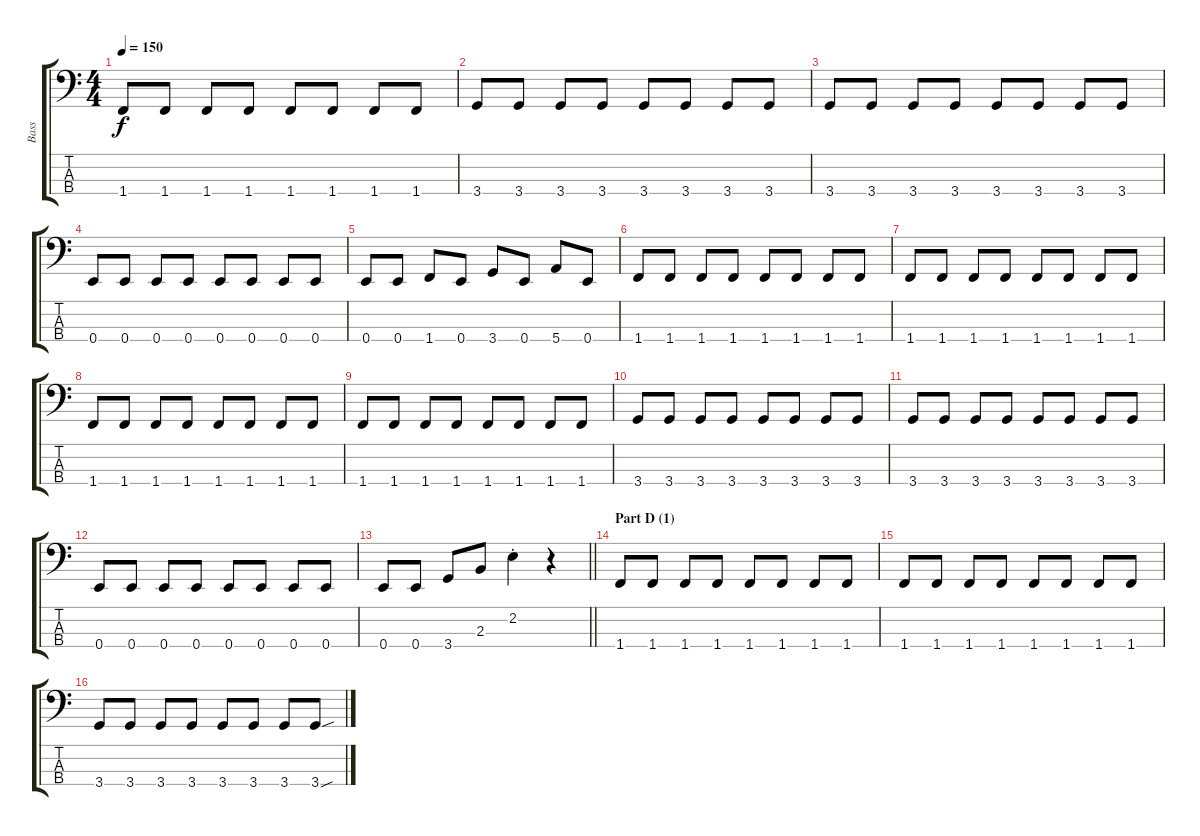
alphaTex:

\track ("Bass" "Bass") {instrument electricbasspick}
\staff {score tabs}
\tuning (G2 D2 A1 E1) {hide}
\ts (4 4)
\tempo 150
\clef f4
\ks c
1.4.8{dy f} 1.4.8 1.4.8 1.4.8 1.4.8 1.4.8 1.4.8 1.4.8 |
3.4.8 3.4.8 3.4.8 3.4.8 3.4.8 3.4.8 3.4.8 3.4.8 |
3.4.8 3.4.8 3.4.8 3.4.8 3.4.8 3.4.8 3.4.8 3.4.8 |
0.4.8 0.4.8 0.4.8 0.4.8 0.4.8 0.4.8 0.4.8 0.4.8 |
0.4.8 0.4.8 1.4.8 0.4.8 3.4.8 0.4.8 5.4.8 0.4.8 |
1.4.8 1.4.8 1.4.8 1.4.8 1.4.8 1.4.8 1.4.8 1.4.8 |
1.4.8 1.4.8 1.4.8 1.4.8 1.4.8 1.4.8 1.4.8 1.4.8 |
1.4.8 1.4.8 1.4.8 1.4.8 1.4.8 1.4.8 1.4.8 1.4.8 |
1.4.8 1.4.8 1.4.8 1.4.8 1.4.8 1.4.8 1.4.8 1.4.8 |
3.4.8 3.4.8 3.4.8 3.4.8 3.4.8 3.4.8 3.4.8 3.4.8 |
3.4.8 3.4.8 3.4.8 3.4.8 3.4.8 3.4.8 3.4.8 3.4.8 |
0.4.8 0.4.8 0.4.8 0.4.8 0.4.8 0.4.8 0.4.8 0.4.8 |
\barLineRight lightlight
0.4.8 0.4.8 3.4.8 2.3.8 2.2{st}.4 r.4 |
\section ("" "Part D (1)")
1.4.8 1.4.8 1.4.8 1.4.8 1.4.8 1.4.8 1.4.8 1.4.8 |
1.4.8 1.4.8 1.4.8 1.4.8 1.4.8 1.4.8 1.4.8 1.4.8 |
3.4.8 3.4.8 3.4.8 3.4.8 3.4.8 3.4.8 3.4.8 3.4{sou}.8
